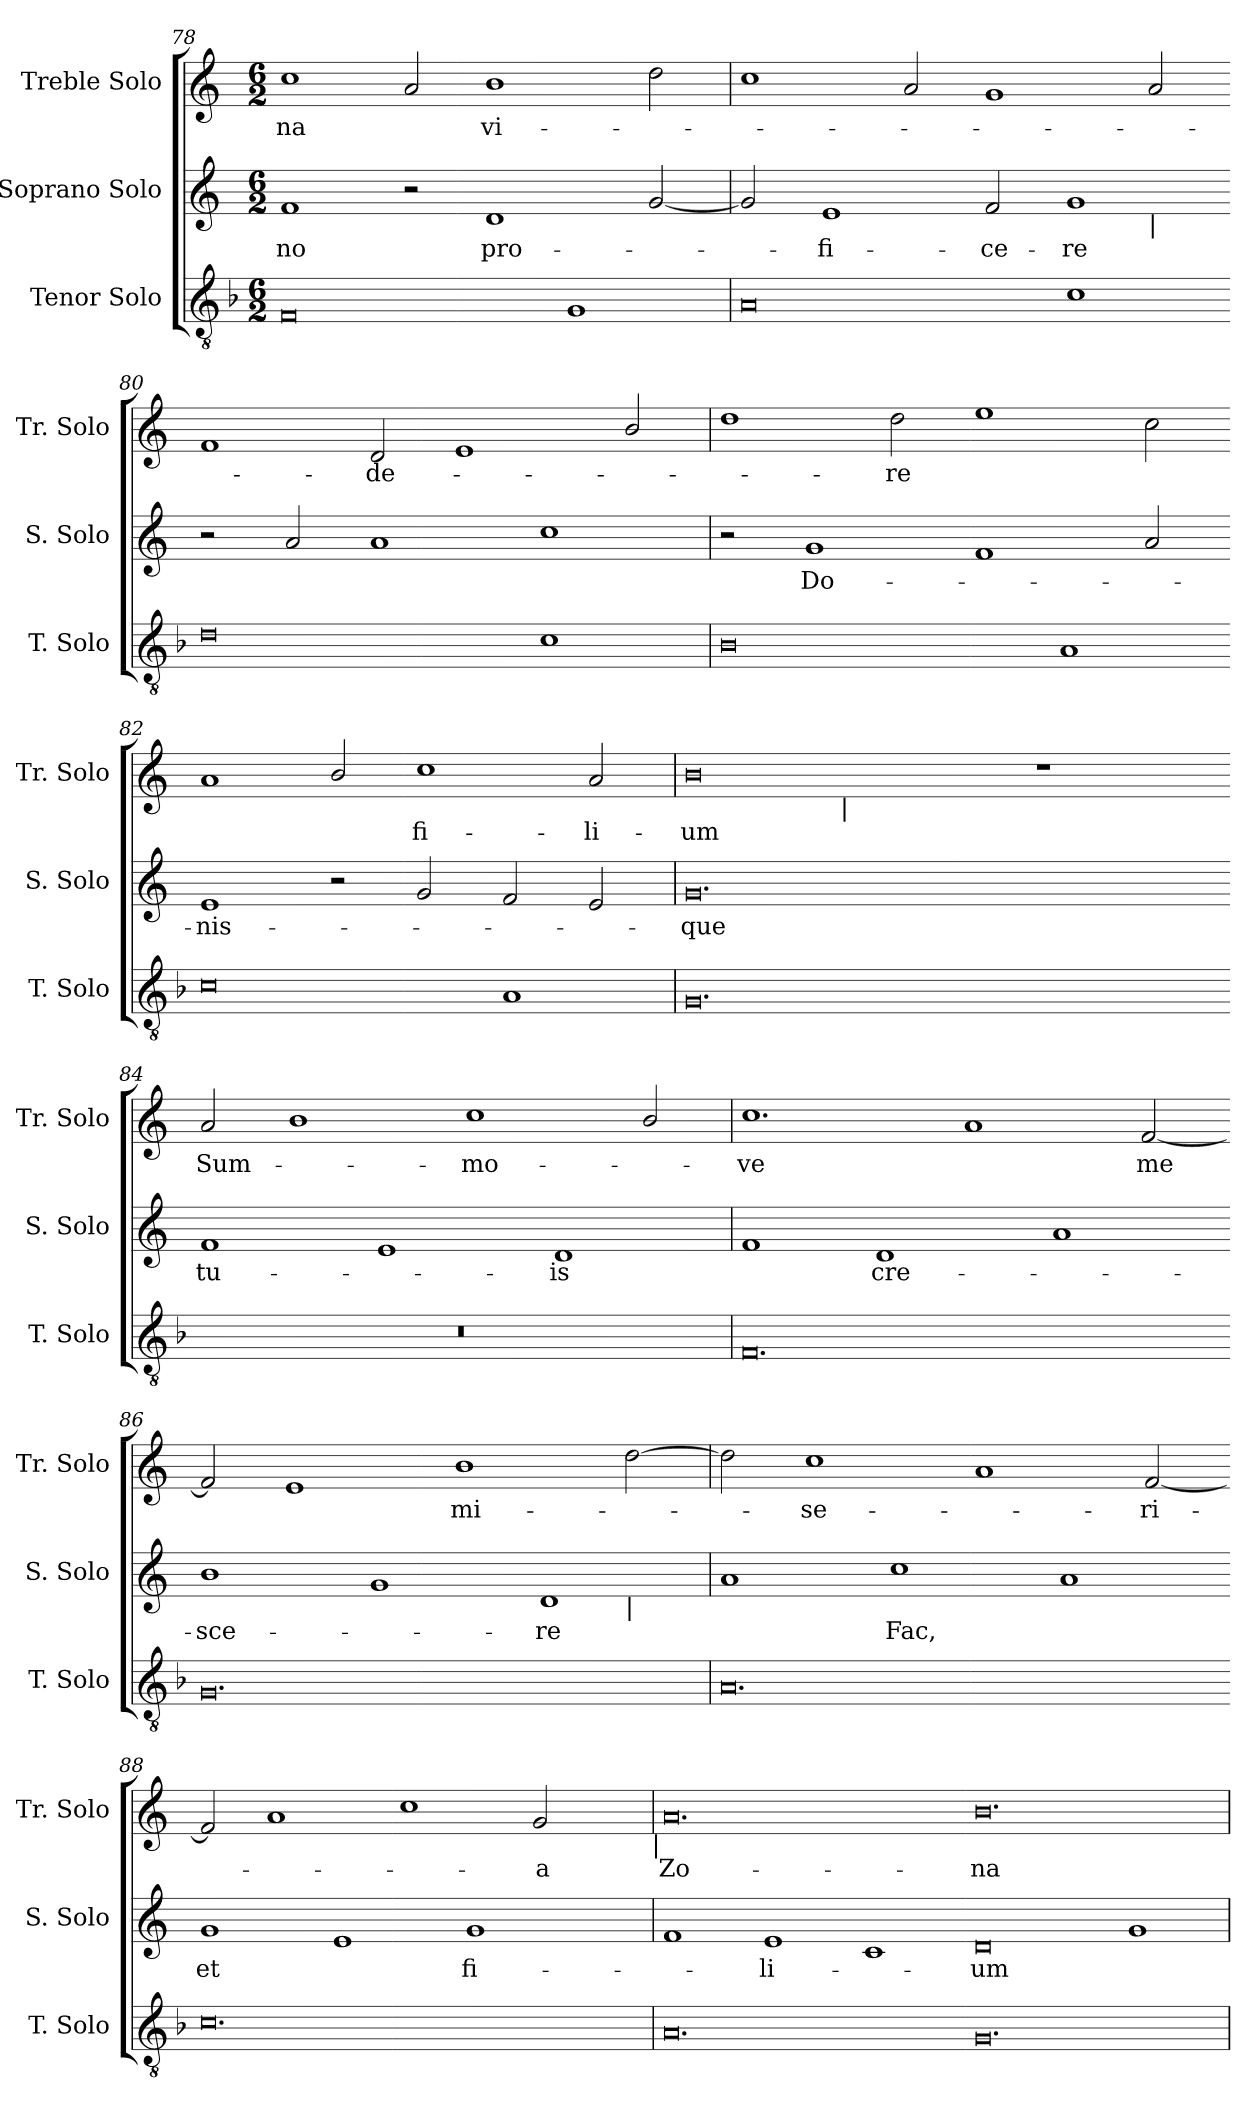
**kern	**kern	**text	**kern	**text
*part3	*part2	*part2	*part1	*part1
*staff3	*staff2	*staff2	*staff1	*staff1
*I"Tenor Solo	*I"Soprano Solo	*	*I"Treble Solo	*
*I'T. Solo	*I'S. Solo	*	*I'Tr. Solo	*
*clefGv2	*clefG2	*	*clefG2	*
*ITrd7c12	*	*	*	*
*k[b-]	*k[]	*	*k[]	*
*F:	*C:	*	*C:	*
*M6/2	*M6/2	*	*M6/2	*
=78	=78	=78	=78	=78
!	!	!LO:LY:b:color=#000000	!	!
!	!	!	!	!LO:LY:b:color=#000000
0FFi	1fi	-no	1cci	-na
.	2r	.	2ai/	.
!	!	!LO:LY:b:color=#000000	!	!
!	!	!	!	!LO:LY:b:color=#000000
.	1di	pro-	1bi	vi-
1GGi	.	.	.	.
.	[<2gi/	.	2ddi\	.
!!LO:LB:g=z
=79	=79	=79	=79	=79
*	*^	*	*	*
0AAi	2gi/]	1ryy	.	1cci	.
!	!	!	!LO:LY:b:color=#000000	!	!
.	1ei	.	-fi-	.	.
.	.	1.ryy	.	2ai/	.
!	!	!	!LO:LY:b:color=#000000	!	!
.	2fi/	.	-ce-	1gi	.
!	!	!	!LO:LY:b:color=#000000	!	!
1Ci	1gi	.	-re	.	.
!	!	!LO:TX:b:i:t=|	!	!	!
.	.	2ryy	.	2ai/	.
*	*v	*v	*	*	*
=80-	=80-	=80-	=80-	=80-
0Di	2r	.	1fi	.
.	2ai/	.	.	.
!	!	!	!	!LO:LY:b:color=#000000
.	1ai	.	2di/	-de-
.	.	.	1ei	.
1Ci	1cci	.	.	.
.	.	.	2bi/	.
=81	=81	=81	=81	=81
0BB-i	2r	.	1ddi	.
!	!	!LO:LY:b:color=#000000	!	!
.	1gi	Do-	.	.
!	!	!	!	!LO:LY:b:color=#000000
.	.	.	2ddi\	-re
.	1fi	.	1eei	.
1AAi	.	.	.	.
.	2ai/	.	2cci\	.
=82-	=82-	=82-	=82-	=82-
!	!	!LO:LY:b:color=#000000	!	!
0Ci	1ei	-nis-	1ai	.
.	2r	.	2bi/	.
!	!	!	!	!LO:LY:b:color=#000000
.	2gi/	.	1cci	fi-
1AAi	2fi/	.	.	.
!	!	!	!	!LO:LY:b:color=#000000
.	2ei/	.	2ai/	-li-
=83	=83	=83	=83	=83
!	!	!LO:LY:b:color=#000000	!	!
!	!	!	!	!LO:LY:b:color=#000000
*	*	*	*^	*
0.GGi	0.gi	-que	0bi	2ryy	-um
.	.	.	.	8ryy	.
.	.	.	.	32ryy	.
.	.	.	.	64ryy	.
.	.	.	.	256.ryy	.
!	!	!	!	!LO:TX:b:i:t=|	!
.	.	.	.	1ryy	.
.	.	.	.	1ryy	.
.	.	.	1r	.	.
.	.	.	.	4ryy	.
.	.	.	.	16ryy	.
.	.	.	.	128ryy	.
.	.	.	.	512ryy	.
=84-	=84-	=84-	=84-	=84-	=84-
!LO:N:vis=1	!	!	!	!	!
*	*	*	*v	*v	*
*	*	*	*^	*
!	!	!LO:LY:b:color=#000000	!	!	!
*	*	*	*v	*v	*
*	*	*	*^	*
!	!	!	!	!	!LO:LY:b:color=#000000
*	*	*	*v	*v	*
0.r	1fi	tu-	2ai/	Sum-
.	.	.	1bi	.
.	1ei	.	.	.
!	!	!	!	!LO:LY:b:color=#000000
.	.	.	1cci	-mo-
!	!	!LO:LY:b:color=#000000	!	!
.	1di	-is	.	.
.	.	.	2bi/	.
!!LO:LB:g=z
=85	=85	=85	=85	=85
!	!	!	!	!LO:LY:b:color=#000000
0.FFi	1fi	.	1.cci	-ve
!	!	!LO:LY:b:color=#000000	!	!
.	1di	cre-	.	.
.	.	.	1ai	.
.	1ai	.	.	.
!	!	!	!	!LO:LY:b:color=#000000
.	.	.	[<2fi/	me
=86-	=86-	=86-	=86-	=86-
!	!	!LO:LY:b:color=#000000	!	!
*	*^	*	*	*
0.GGi	1bi	1ryy	-sce-	2fi/]	.
.	.	.	.	1ei	.
.	1gi	1.ryy	.	.	.
!	!	!	!	!	!LO:LY:b:color=#000000
.	.	.	.	1bi	mi-
!	!	!	!LO:LY:b:color=#000000	!	!
.	1di	.	-re	.	.
!	!	!LO:TX:b:i:t=|	!	!	!
.	.	2ryy	.	[>2ddi\	.
*	*v	*v	*	*	*
=87	=87	=87	=87	=87
0.AAi	1ai	.	2ddi\]	.
!	!	!	!	!LO:LY:b:color=#000000
.	.	.	1cci	-se-
!	!	!LO:LY:b:color=#000000	!	!
.	1cci	Fac,	.	.
.	.	.	1ai	.
.	1ai	.	.	.
!	!	!	!	!LO:LY:b:color=#000000
.	.	.	[<2fi/	-ri-
=88-	=88-	=88-	=88-	=88-
!	!	!LO:LY:b:color=#000000	!	!
*	*	*	*^	*
0.Ci	1gi	et	2fi/]	1ryy	.
.	.	.	1ai	.	.
.	1ei	.	.	1ryy	.
.	.	.	1cci	.	.
!	!	!LO:LY:b:color=#000000	!	!	!
.	1gi	fi-	.	2ryy	.
!	!	!	!	!	!LO:LY:b:color=#000000
.	.	.	2gi/	4ryy	-a
.	.	.	.	8ryy	.
.	.	.	.	16ryy	.
.	.	.	.	32ryy	.
.	.	.	.	64ryy	.
.	.	.	.	128...ryy	.
!	!	!	!	!LO:TX:b:i:t=|	!
.	.	.	.	1024ryy	.
*	*	*	*v	*v	*
=89	=89	=89	=89	=89
*	*	*	*^	*
!	!	!	!	!	!LO:LY:b:color=#000000
*	*	*	*v	*v	*
0.AAi	1fi	.	0.ai	Zo-
!	!	!LO:LY:b:color=#000000	!	!
.	1ei	-li-	.	.
.	1ci	.	.	.
=90-	=90-	=90-	=90-	=90-
!	!	!LO:LY:b:color=#000000	!	!
!	!	!	!	!LO:LY:b:color=#000000
0.GGi	0di	-um	0.bi	-na
.	1gi	.	.	.
=	=	=	=	=
*-	*-	*-	*-	*-
